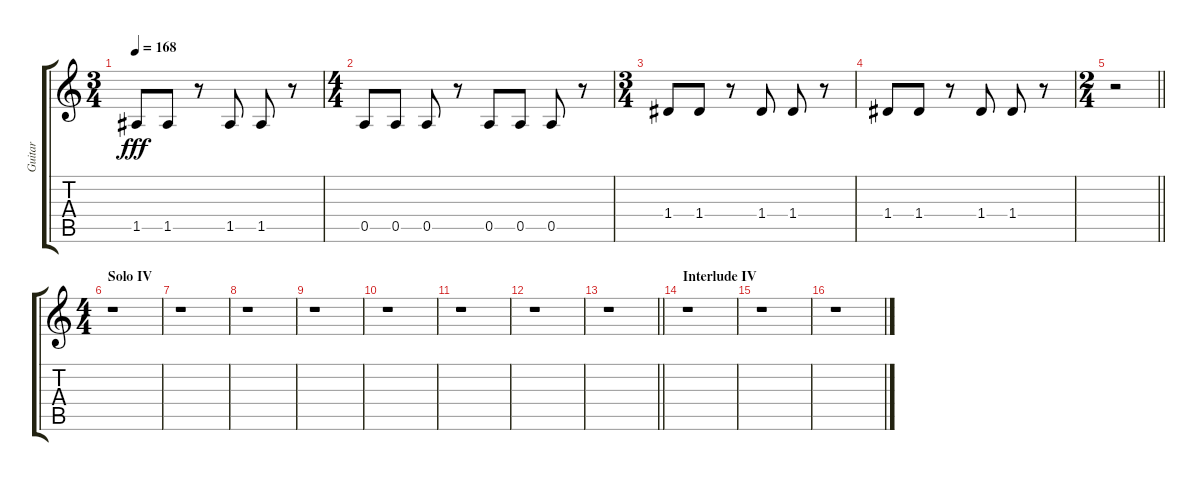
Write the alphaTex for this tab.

\track ("Guitar" "Guitar") {instrument acousticguitarsteel}
\staff {score tabs}
\tuning (E4 B3 G3 D3 A2 E2) {hide}
\ts (3 4)
\tempo 168
\clef g2
\ks c
1.5.8{dy fff} 1.5.8 r.8 1.5.8 1.5.8 r.8 |
\ts (4 4)
0.5.8 0.5.8 0.5.8 r.8 0.5.8 0.5.8 0.5.8 r.8 |
\ts (3 4)
1.4.8 1.4.8 r.8 1.4.8 1.4.8 r.8 |
1.4.8 1.4.8 r.8 1.4.8 1.4.8 r.8 |
\ts (2 4)
\barLineRight lightlight
r.2 |
\ts (4 4)
\section ("" "Solo IV")
r.1 |
r.1 |
r.1 |
r.1 |
r.1 |
r.1 |
r.1 |
\barLineRight lightlight
r.1 |
\section ("" "Interlude IV")
r.1 |
r.1 |
r.1
